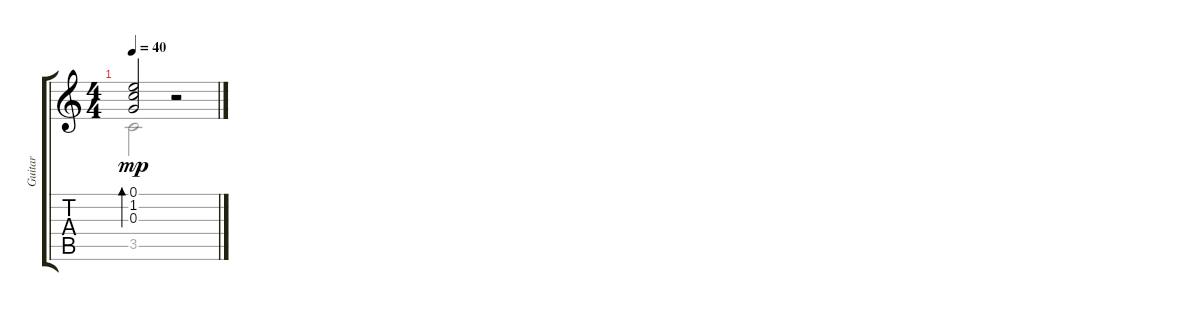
\track ("Guitar" "Guitar") {instrument acousticguitarsteel}
\staff {score tabs}
\tuning (E4 B3 G3 D3 A2 E2) {hide}
\voice
\ts (4 4)
\tempo 40
\clef g2
\ks c
(0.1 1.2 0.3).2{bd 60 dy mp} r.2
\voice
\clef g2
\ottava regular
\simile none
\ks c
3.5.2{dy mp} r.2
